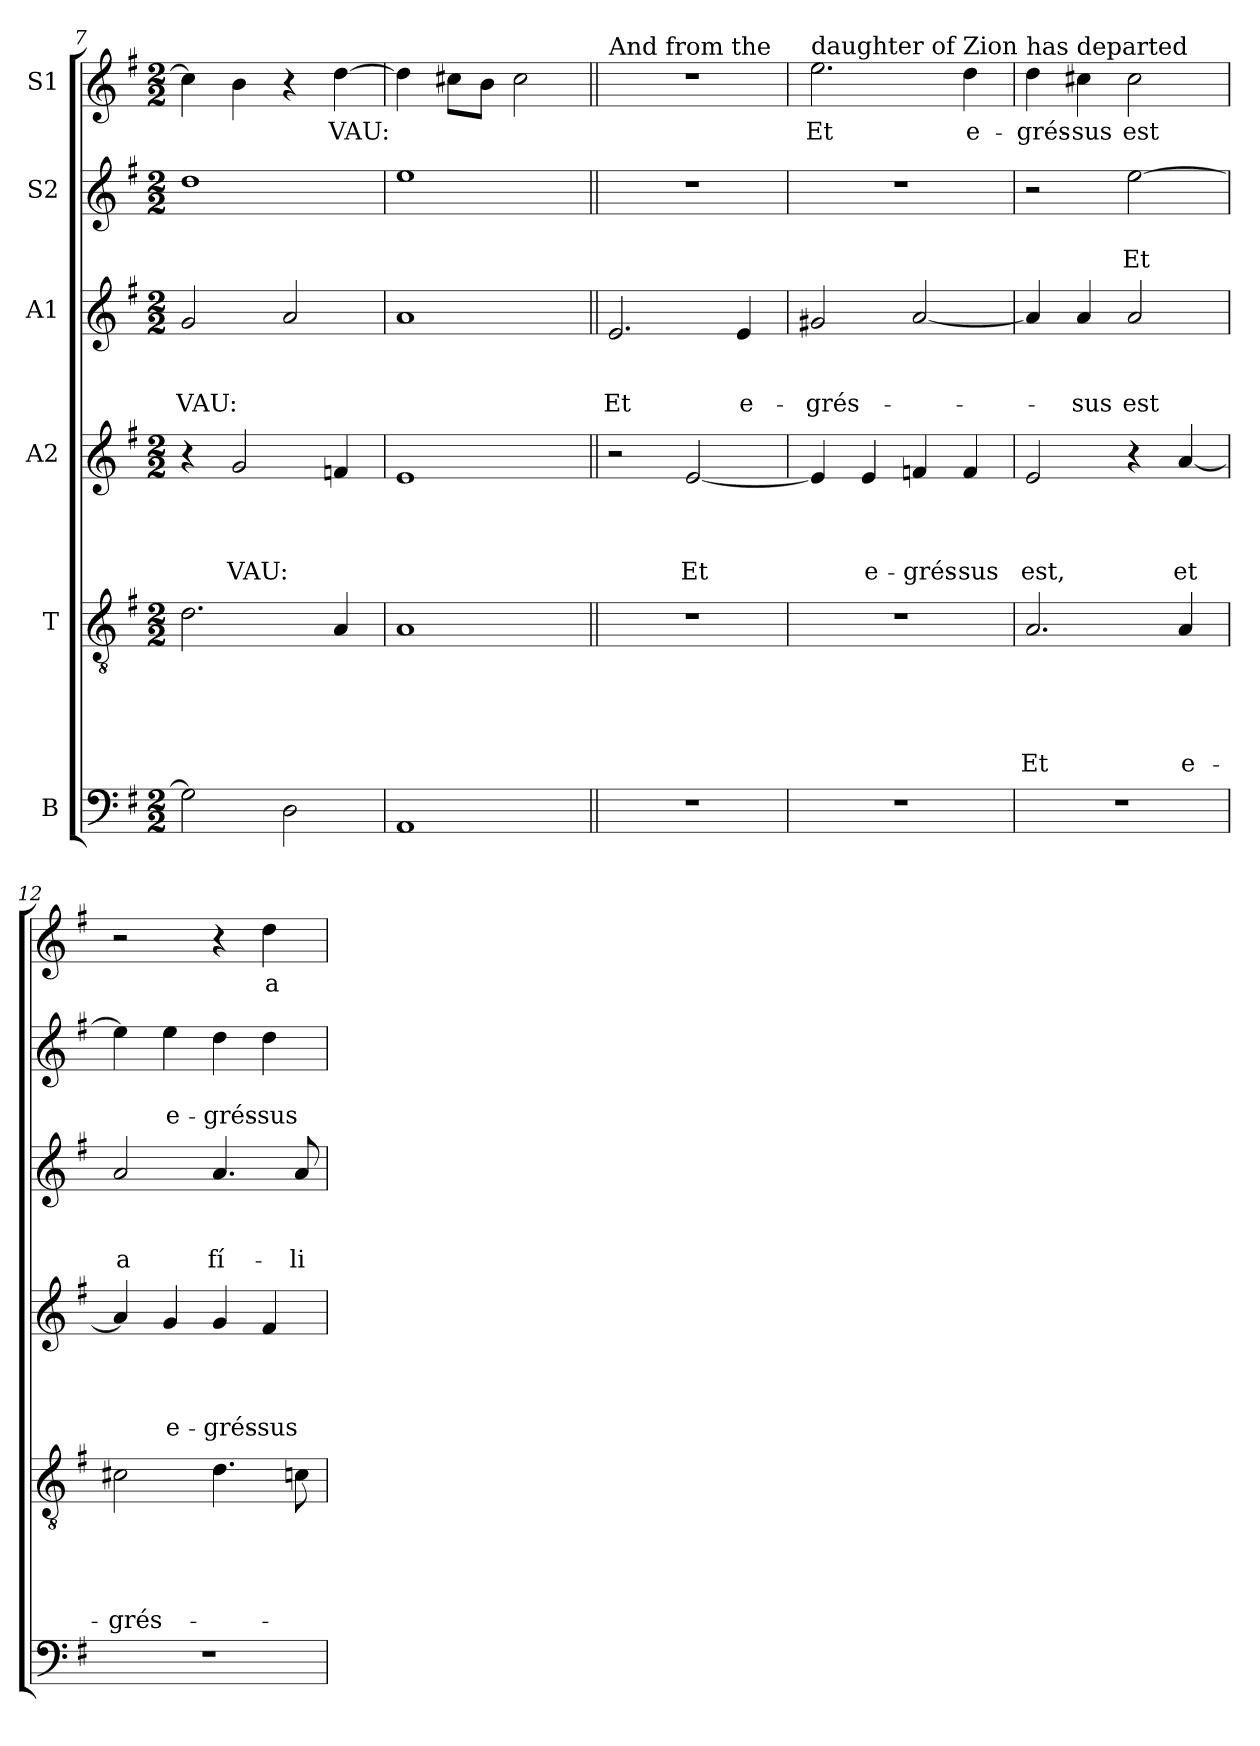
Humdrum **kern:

**kern	**text	**kern	**text	**text	**text	**text	**text	**kern	**text	**text	**text	**text	**kern	**text	**text	**text	**kern	**text	**text	**kern	**text
*part6	*part6	*part5	*part5	*part5	*part5	*part5	*part5	*part4	*part4	*part4	*part4	*part4	*part3	*part3	*part3	*part3	*part2	*part2	*part2	*part1	*part1
*staff6	*staff6	*staff5	*staff5	*staff5	*staff5	*staff5	*staff5	*staff4	*staff4	*staff4	*staff4	*staff4	*staff3	*staff3	*staff3	*staff3	*staff2	*staff2	*staff2	*staff1	*staff1
*I"B	*	*I"T	*	*	*	*	*	*I"A2	*	*	*	*	*I"A1	*	*	*	*I"S2	*	*	*I"S1	*
*clefF4	*	*clefGv2	*	*	*	*	*	*clefG2	*	*	*	*	*clefG2	*	*	*	*clefG2	*	*	*clefG2	*
*k[f#]	*	*k[f#]	*	*	*	*	*	*k[f#]	*	*	*	*	*k[f#]	*	*	*	*k[f#]	*	*	*k[f#]	*
*G:	*	*G:	*	*	*	*	*	*G:	*	*	*	*	*G:	*	*	*	*G:	*	*	*G:	*
*M2/2	*	*M2/2	*	*	*	*	*	*M2/2	*	*	*	*	*M2/2	*	*	*	*M2/2	*	*	*M2/2	*
=7	=7	=7	=7	=7	=7	=7	=7	=7	=7	=7	=7	=7	=7	=7	=7	=7	=7	=7	=7	=7	=7
!	!	!	!	!	!	!	!	!	!	!	!	!	!	!	!	!LO:LY:b	!	!	!	!	!
2G\]	.	2.d\	.	.	.	.	.	4r	.	.	.	.	2g/	.	.	VAU:	1dd	.	.	4cc\]	.
!	!	!	!	!	!	!	!	!	!	!	!	!LO:LY:b	!	!	!	!	!	!	!	!	!
.	.	.	.	.	.	.	.	2g/	.	.	.	VAU:	.	.	.	.	.	.	.	4b\	.
2D\	.	.	.	.	.	.	.	.	.	.	.	.	2a/	.	.	.	.	.	.	4r	.
!	!	!	!	!	!	!	!	!	!	!	!	!	!	!	!	!	!	!	!	!	!LO:LY:b
.	.	4A/	.	.	.	.	.	4fn/	.	.	.	.	.	.	.	.	.	.	.	[4dd\	VAU:
=8	=8	=8	=8	=8	=8	=8	=8	=8	=8	=8	=8	=8	=8	=8	=8	=8	=8	=8	=8	=8	=8
1AA	.	1A	.	.	.	.	.	1e	.	.	.	.	1a	.	.	.	1ee	.	.	4dd\]	.
.	.	.	.	.	.	.	.	.	.	.	.	.	.	.	.	.	.	.	.	8cc#i\L	.
.	.	.	.	.	.	.	.	.	.	.	.	.	.	.	.	.	.	.	.	8b\J	.
.	.	.	.	.	.	.	.	.	.	.	.	.	.	.	.	.	.	.	.	2cc#i\	.
=9||	=9||	=9||	=9||	=9||	=9||	=9||	=9||	=9||	=9||	=9||	=9||	=9||	=9||	=9||	=9||	=9||	=9||	=9||	=9||	=9||	=9||
!	!	!	!	!	!	!	!	!	!	!	!	!	!	!	!	!	!	!	!	!LO:TX:a:t=And from the	!
!	!	!	!	!	!	!	!	!	!	!	!	!	!	!	!	!LO:LY:b	!	!	!	!	!
1r	.	1r	.	.	.	.	.	2r	.	.	.	.	2.e/	.	.	Et	1r	.	.	1r	.
!	!	!	!	!	!	!	!	!	!	!	!	!LO:LY:b	!	!	!	!	!	!	!	!	!
.	.	.	.	.	.	.	.	[2e/	.	.	.	Et	.	.	.	.	.	.	.	.	.
!	!	!	!	!	!	!	!	!	!	!	!	!	!	!	!	!LO:LY:b	!	!	!	!	!
.	.	.	.	.	.	.	.	.	.	.	.	.	4e/	.	.	e-	.	.	.	.	.
=10	=10	=10	=10	=10	=10	=10	=10	=10	=10	=10	=10	=10	=10	=10	=10	=10	=10	=10	=10	=10	=10
!	!	!	!	!	!	!	!	!	!	!	!	!	!	!	!	!	!	!	!	!LO:TX:a:t=daughter of Zion	!
!	!	!	!	!	!	!	!	!	!	!	!	!	!	!	!	!LO:LY:b	!	!	!	!	!LO:LY:b
1r	.	1r	.	.	.	.	.	4e/]	.	.	.	.	2g#X/	.	.	-grés-	1r	.	.	2.ee\	Et
!	!	!	!	!	!	!	!	!	!	!	!	!LO:LY:b	!	!	!	!	!	!	!	!	!
.	.	.	.	.	.	.	.	4e/	.	.	.	e-	.	.	.	.	.	.	.	.	.
!	!	!	!	!	!	!	!	!	!	!	!	!LO:LY:b	!	!	!	!	!	!	!	!	!
.	.	.	.	.	.	.	.	4fn/	.	.	.	-grés-	[2a/	.	.	.	.	.	.	.	.
!	!	!	!	!	!	!	!	!	!	!	!	!LO:LY:b	!	!	!	!	!	!	!	!	!LO:LY:b
.	.	.	.	.	.	.	.	4f/	.	.	.	-sus	.	.	.	.	.	.	.	4dd\	e-
=11	=11	=11	=11	=11	=11	=11	=11	=11	=11	=11	=11	=11	=11	=11	=11	=11	=11	=11	=11	=11	=11
!	!	!	!	!	!	!	!	!	!	!	!	!	!	!	!	!	!	!	!	!LO:TX:a:t=has departed	!
!	!	!	!	!	!	!	!LO:LY:b	!	!	!	!	!LO:LY:b	!	!	!	!	!	!	!	!	!LO:LY:b
1r	.	2.A/	.	.	.	.	Et	2e/	.	.	.	est,	4a/]	.	.	.	2r	.	.	4dd\	-grés-
!	!	!	!	!	!	!	!	!	!	!	!	!	!	!	!	!LO:LY:b	!	!	!	!	!LO:LY:b
.	.	.	.	.	.	.	.	.	.	.	.	.	4a/	.	.	-sus	.	.	.	4cc#X\	-sus
!	!	!	!	!	!	!	!	!	!	!	!	!	!	!	!	!LO:LY:b	!	!	!LO:LY:b	!	!LO:LY:b
.	.	.	.	.	.	.	.	4r	.	.	.	.	2a/	.	.	est	[2ee\	.	Et	2cc#\	est
!	!	!	!	!	!	!	!LO:LY:b	!	!	!	!	!LO:LY:b	!	!	!	!	!	!	!	!	!
.	.	4A/	.	.	.	.	e-	[4a/	.	.	.	et	.	.	.	.	.	.	.	.	.
!!LO:PB:g=z
=12	=12	=12	=12	=12	=12	=12	=12	=12	=12	=12	=12	=12	=12	=12	=12	=12	=12	=12	=12	=12	=12
!	!	!	!	!	!	!	!LO:LY:b	!	!	!	!	!	!	!	!	!LO:LY:b	!	!	!	!	!
1r	.	2c#X\	.	.	.	.	-grés-	4a/]	.	.	.	.	2a/	.	.	a	4ee\]	.	.	2r	.
!	!	!	!	!	!	!	!	!	!	!	!	!LO:LY:b	!	!	!	!	!	!	!LO:LY:b	!	!
.	.	.	.	.	.	.	.	4g/	.	.	.	e-	.	.	.	.	4ee\	.	e-	.	.
!	!	!	!	!	!	!	!	!	!	!	!	!LO:LY:b	!	!	!	!LO:LY:b	!	!	!LO:LY:b	!	!
.	.	4.d\	.	.	.	.	.	4g/	.	.	.	-grés-	4.a/	.	.	fí-	4dd\	.	-grés-	4r	.
!	!	!	!	!	!	!	!	!	!	!	!	!LO:LY:b	!	!	!	!	!	!	!LO:LY:b	!	!LO:LY:b
.	.	.	.	.	.	.	.	4f#i/	.	.	.	-sus	.	.	.	.	4dd\	.	-sus	4dd\	a
!	!	!	!	!	!	!	!	!	!	!	!	!	!	!	!	!LO:LY:b	!	!	!	!	!
.	.	8cni\	.	.	.	.	.	.	.	.	.	.	8a/	.	.	-li-	.	.	.	.	.
=	=	=	=	=	=	=	=	=	=	=	=	=	=	=	=	=	=	=	=	=	=
*-	*-	*-	*-	*-	*-	*-	*-	*-	*-	*-	*-	*-	*-	*-	*-	*-	*-	*-	*-	*-	*-
